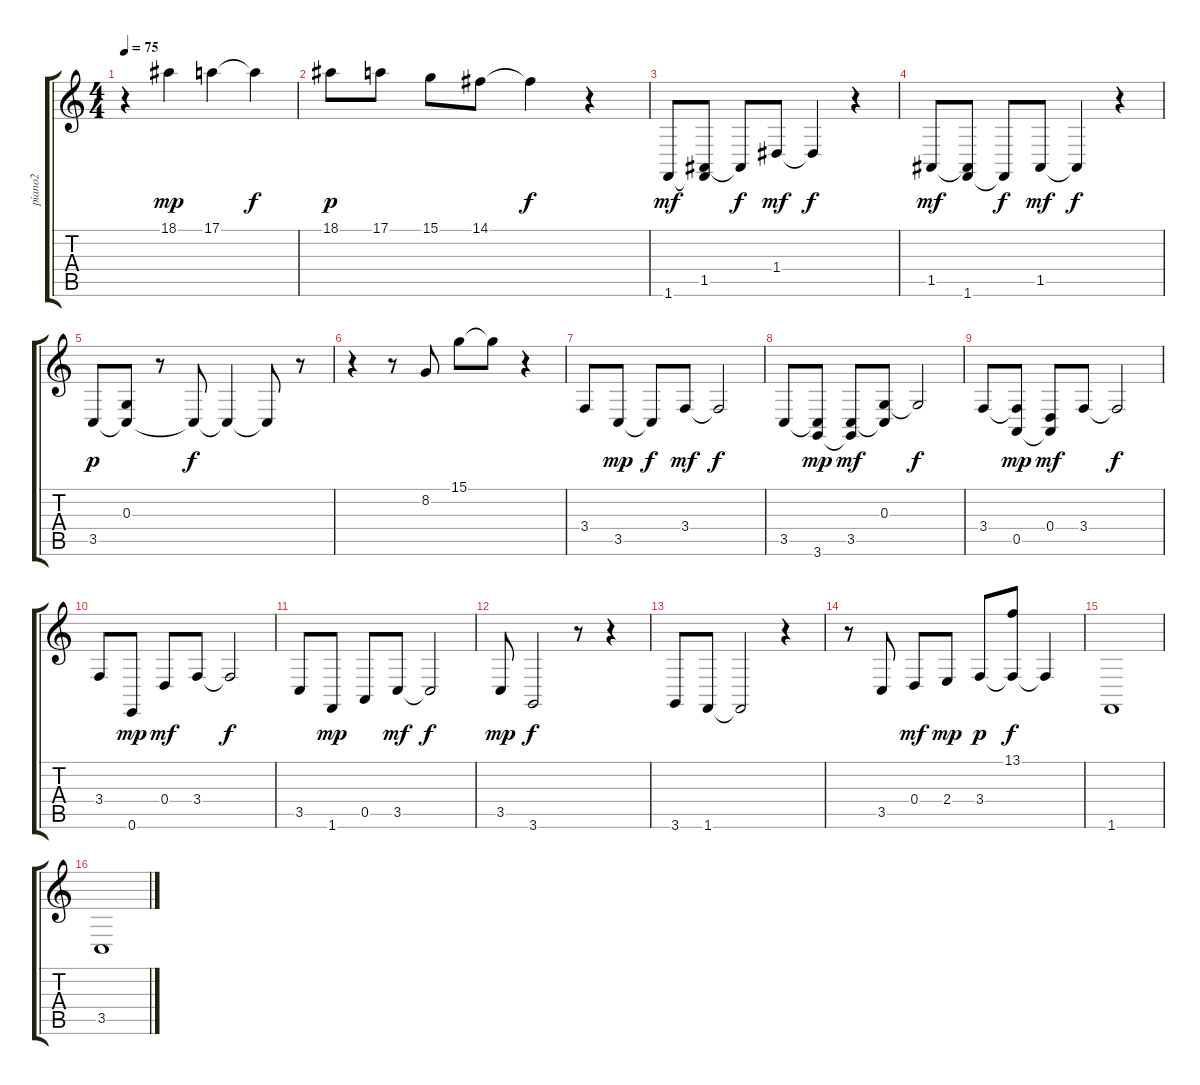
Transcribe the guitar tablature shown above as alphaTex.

\track ("piano2" "piano2") {instrument brightacousticpiano}
\staff {score tabs}
\tuning (E4 B3 G3 D3 A2 E2) {hide}
\ts (4 4)
\tempo 75
\clef g2
\ks c
r.4{dy mp instrument brightacousticpiano} 18.1.4 17.1.4 17.1{t}.4{dy f} |
18.1.8{dy p} 17.1.8 15.1.8 14.1.8 14.1{t}.4{dy f} r.4 |
1.6.8{dy mf} (1.5 1.6{t}).8 1.5{t}.8{dy f} 1.4.8{dy mf} 1.4{t}.4{dy f} r.4 |
1.5.8{dy mf} (1.5{t} 1.6).8 1.6{t}.8{dy f} 1.5.8{dy mf} 1.5{t}.4{dy f} r.4 |
3.5.8{dy p} (0.3 3.5{t}).8 r.8 3.5{t}.8{dy f} 3.5{t}.4 3.5{t}.8 r.8 |
r.4 r.8 8.2.8 15.1.8 15.1{t}.8 r.4 |
3.4.8 3.5.8{dy mp} 3.5{t}.8{dy f} 3.4.8{dy mf} 3.4{t}.2{dy f} |
3.5.8 (3.5{t} 3.6).8{dy mp} (3.5 3.6{t}).8{dy mf} (0.3 3.5{t}).8 0.3{t}.2{dy f} |
3.4.8 (3.4{t} 0.5).8{dy mp} (0.4 0.5{t}).8{dy mf} 3.4.8 3.4{t}.2{dy f} |
3.4.8 0.6.8{dy mp} 0.4.8{dy mf} 3.4.8 3.4{t}.2{dy f} |
3.5.8 1.6.8{dy mp} 0.5.8 3.5.8{dy mf} 3.5{t}.2{dy f} |
3.5.8{dy mp} 3.6.2{dy f} r.8 r.4 |
3.6.8 1.6.8 1.6{t}.2 r.4 |
r.8{txt ""} 3.5.8 0.4.8{dy mf} 2.4.8{dy mp} 3.4.8{dy p} (13.1 3.4{t}).8{dy f} 3.4{t}.4 |
1.6.1 |
3.5.1
